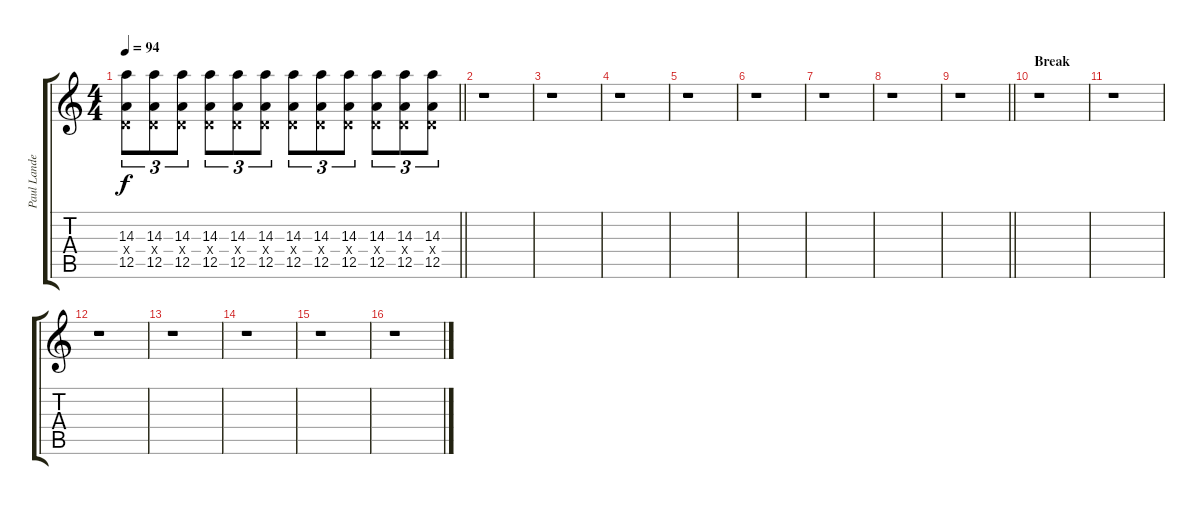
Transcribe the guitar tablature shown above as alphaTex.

\track ("Paul Landers [Gtr. II]" "Paul Lande") {instrument distortionguitar}
\staff {score tabs}
\tuning (E4 B3 G3 D3 A2 D2) {hide}
\ts (4 4)
\tempo 94
\clef g2
\barLineRight lightlight
\ks c
(14.3 0.4{x} 12.5).8{tu (3 2) dy f} (14.3 0.4{x} 12.5).8{tu (3 2)} (14.3 0.4{x} 12.5).8{tu (3 2)} (14.3 0.4{x} 12.5).8{tu (3 2)} (14.3 0.4{x} 12.5).8{tu (3 2)} (14.3 0.4{x} 12.5).8{tu (3 2)} (14.3 0.4{x} 12.5).8{tu (3 2)} (14.3 0.4{x} 12.5).8{tu (3 2)} (14.3 0.4{x} 12.5).8{tu (3 2)} (14.3 0.4{x} 12.5).8{tu (3 2)} (14.3 0.4{x} 12.5).8{tu (3 2)} (14.3 0.4{x} 12.5).8{tu (3 2)} |
\section ("" "")
r.1 |
r.1 |
r.1 |
r.1 |
r.1 |
r.1 |
r.1 |
\barLineRight lightlight
r.1 |
\section ("" "Break")
r.1 |
r.1 |
r.1 |
r.1 |
r.1 |
r.1 |
r.1
